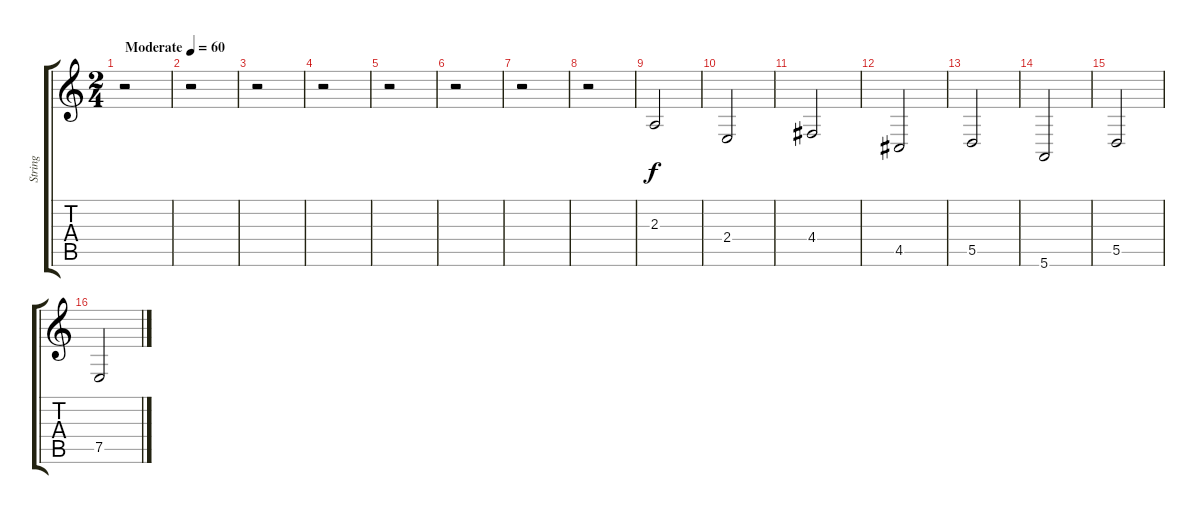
\track ("String" "String") {instrument synthstrings1}
\staff {score tabs}
\tuning (E4 B3 G3 D3 A2 E2) {hide}
\ts (2 4)
\tempo (60 "Moderate")
\clef g2
\ks c
r.2{dy f instrument synthstrings1} |
r.2 |
r.2 |
r.2 |
r.2 |
r.2 |
r.2 |
r.2 |
2.3.2 |
2.4.2 |
4.4.2 |
4.5.2 |
5.5.2 |
5.6.2 |
5.5.2 |
7.5.2
